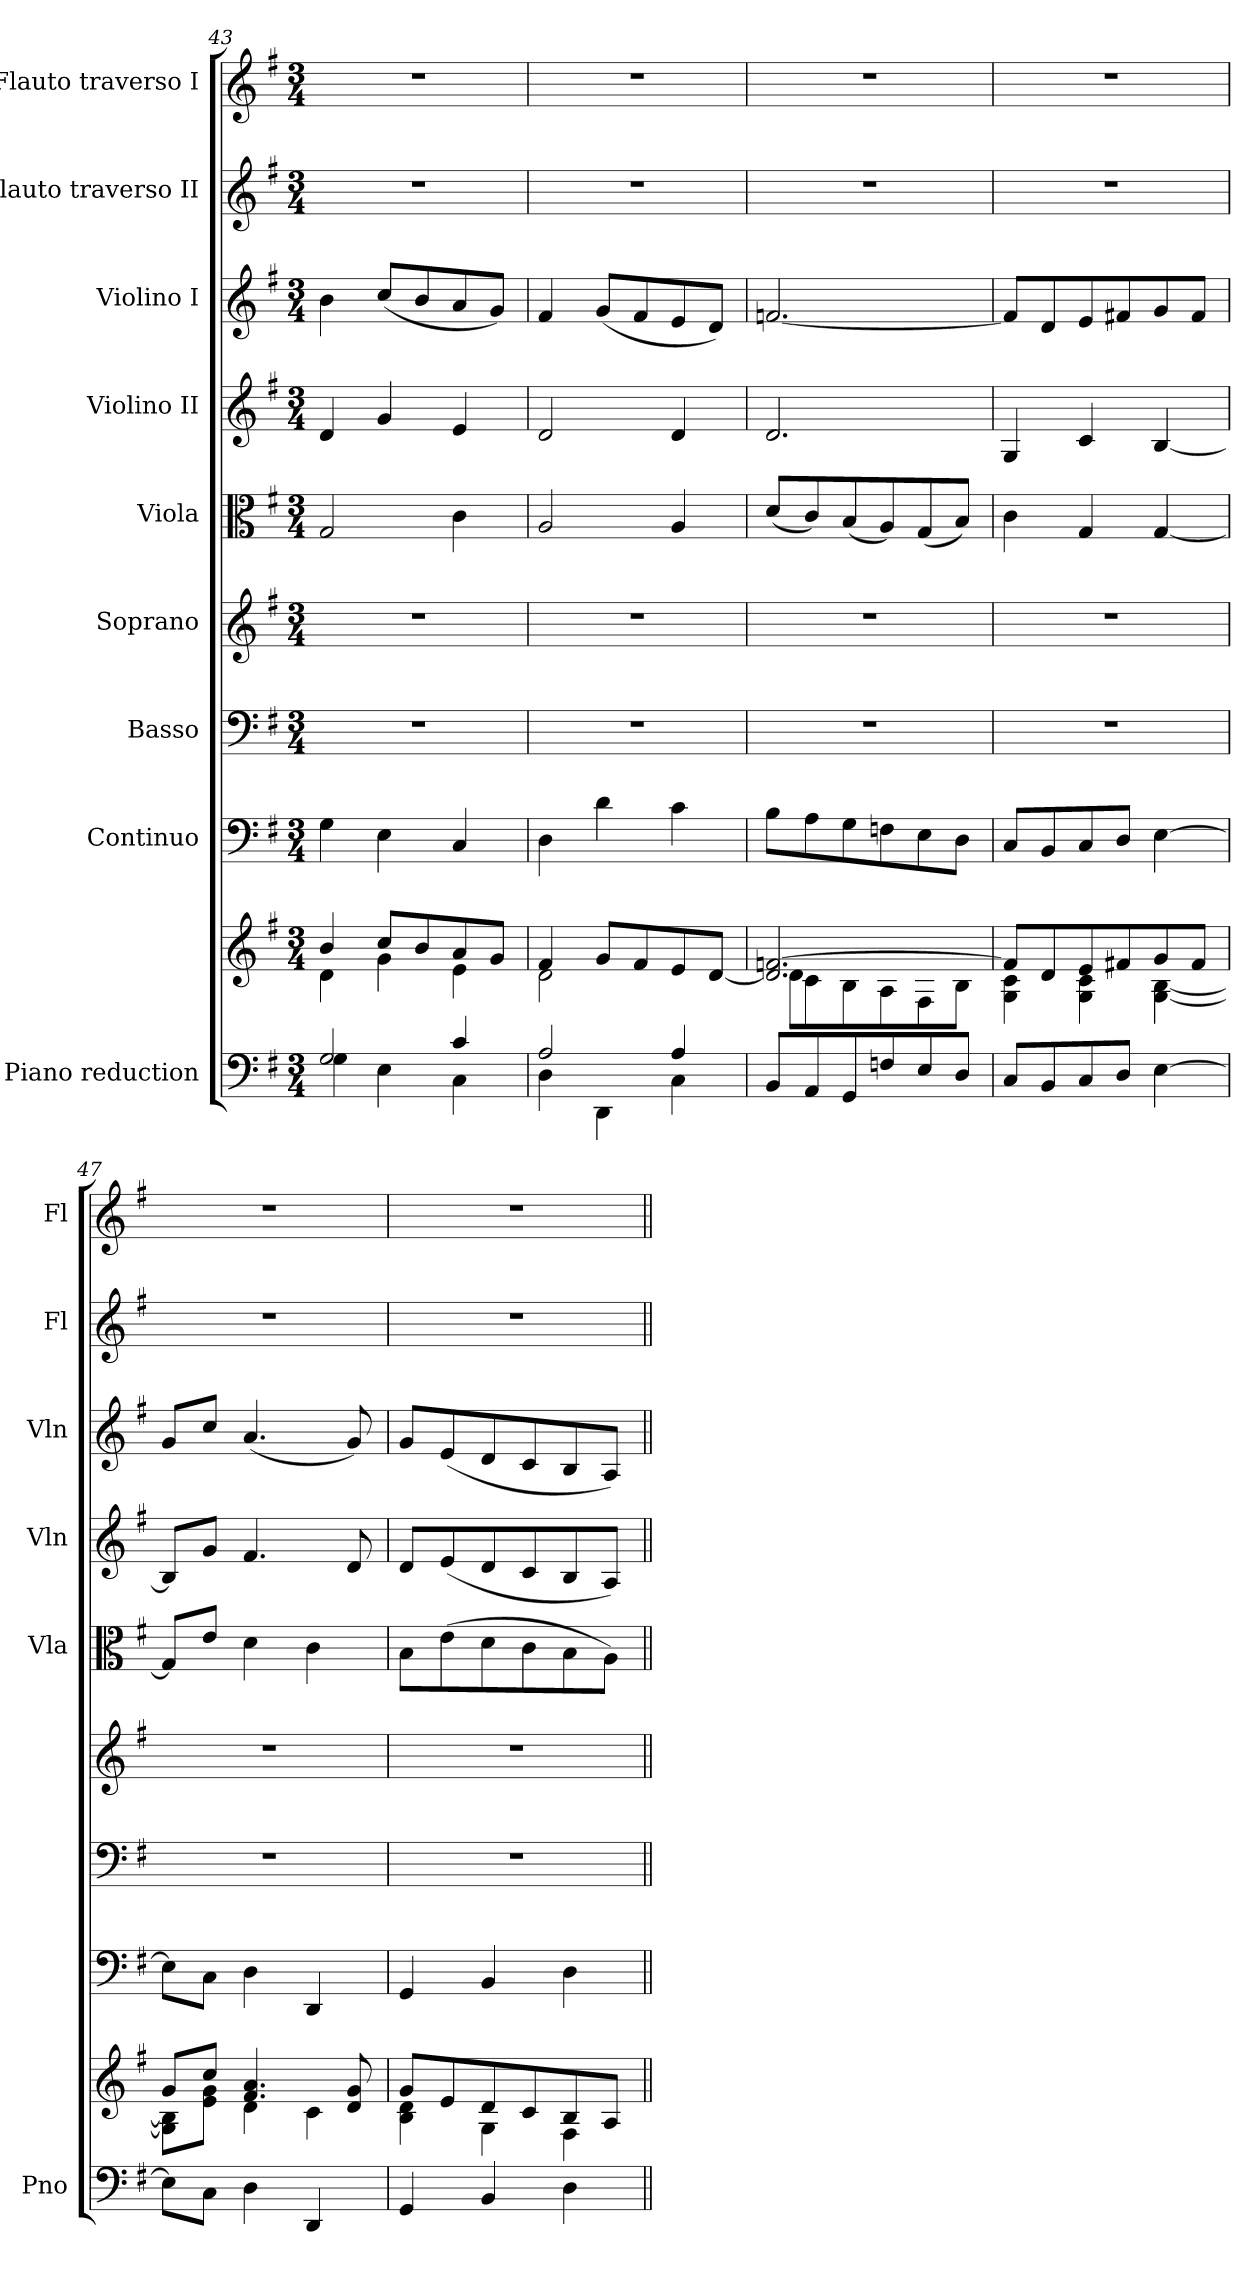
**kern	**kern	**kern	**kern	**kern	**kern	**kern	**kern	**kern	**kern
*part9	*part9	*part8	*part7	*part6	*part5	*part4	*part3	*part2	*part1
*staff10	*staff9	*staff8	*staff7	*staff6	*staff5	*staff4	*staff3	*staff2	*staff1
*I"Piano reduction	*	*I"Continuo	*I"Basso	*I"Soprano	*I"Viola	*I"Violino II	*I"Violino I	*I"Flauto traverso II	*I"Flauto traverso I
*I'Pno	*	*	*	*	*I'Vla	*I'Vln	*I'Vln	*I'Fl	*I'Fl
*clefF4	*clefG2	*clefF4	*clefF4	*clefG2	*clefC3	*clefG2	*clefG2	*clefG2	*clefG2
*k[f#]	*k[f#]	*k[f#]	*k[f#]	*k[f#]	*k[f#]	*k[f#]	*k[f#]	*k[f#]	*k[f#]
*M3/4	*M3/4	*M3/4	*M3/4	*M3/4	*M3/4	*M3/4	*M3/4	*M3/4	*M3/4
=43	=43	=43	=43	=43	=43	=43	=43	=43	=43
*^	*^	*	*	*	*	*	*	*	*
2G/	4G\	4b/	4d\	4G\	2.r	2.r	2G/	4d/	4b\	2.r	2.r
.	4E\	8cc/L	4g\	4E\	.	.	.	4g/	(8cc/L	.	.
.	.	8b/	.	.	.	.	.	.	8b/	.	.
4c/	4C\	8a/	4e\	4C/	.	.	4c\	4e/	8a/	.	.
.	.	8g/J	.	.	.	.	.	.	8g/J)	.	.
=44	=44	=44	=44	=44	=44	=44	=44	=44	=44	=44	=44
2A/	4D\	4f#/	2d\	4D\	2.r	2.r	2A/	2d/	4f#/	2.r	2.r
.	4DD\	8g/L	.	4d\	.	.	.	.	(8g/L	.	.
.	.	8f#/	.	.	.	.	.	.	8f#/	.	.
4A/	4C\	8e/	4ryy	4c\	.	.	4A/	4d/	8e/	.	.
.	.	[<8d/J	.	.	.	.	.	.	8d/J)	.	.
*v	*v	*	*	*	*	*	*	*	*	*	*
=45	=45	=45	=45	=45	=45	=45	=45	=45	=45	=45
8BB/L	2.d/] [2.fn/	8d\L	8B\L	2.r	2.r	(8d/L	2.d/	[2.fn/	2.r	2.r
8AA/	.	8c\	8A\	.	.	8c/)	.	.	.	.
8GG/	.	8B\	8G\	.	.	(8B/	.	.	.	.
8Fn/	.	8A\	8Fn\	.	.	8A/)	.	.	.	.
8E/	.	8F#\	8E\	.	.	(8G/	.	.	.	.
8D/J	.	8B\J	8D\J	.	.	8B/J)	.	.	.	.
=46	=46	=46	=46	=46	=46	=46	=46	=46	=46	=46
8C/L	8f/L]	4G\ 4c\	8C/L	2.r	2.r	4c\	4G/	8f/L]	2.r	2.r
8BB/	8d/	.	8BB/	.	.	.	.	8d/	.	.
8C/	8e/	4G\ 4c\	8C/	.	.	4G/	4c/	8e/	.	.
8D/J	8f#X/	.	8D/J	.	.	.	.	8f#X/	.	.
[4E\	8g/	[4G\ [4B\	[4E\	.	.	[4G/	[4B/	8g/	.	.
.	8f#/J	.	.	.	.	.	.	8f#/J	.	.
=47	=47	=47	=47	=47	=47	=47	=47	=47	=47	=47
8E\L]	8g/L	8G\] 8B\]L	8E\L]	2.r	2.r	8G/L]	8B/L]	8g/L	2.r	2.r
8C\J	8cc/J	8e\ 8g\J	8C\J	.	.	8e/J	8g/J	8cc/J	.	.
4D\	4.f#/ 4.a/	4d\	4D\	.	.	4d\	4.f#/	(4.a/	.	.
4DD/	.	4c\	4DD/	.	.	4c\	.	.	.	.
.	8d/ 8g/	.	.	.	.	.	8d/	8g/)	.	.
=48	=48	=48	=48	=48	=48	=48	=48	=48	=48	=48
4GG/	8g/L	4B\ 4d\	4GG/	2.r	2.r	8B\L	8d/L	8g/L	2.r	2.r
.	8e/	.	.	.	.	(8e\	(8e/	(8e/	.	.
4BB/	8d/	4G\	4BB/	.	.	8d\	8d/	8d/	.	.
.	8c/	.	.	.	.	8c\	8c/	8c/	.	.
4D\	8B/	4F#\	4D\	.	.	8B\	8B/	8B/	.	.
.	8A/J	.	.	.	.	8A\J)	8A/J)	8A/J)	.	.
*	*v	*v	*	*	*	*	*	*	*	*
=||	=||	=||	=||	=||	=||	=||	=||	=||	=||
*-	*-	*-	*-	*-	*-	*-	*-	*-	*-
